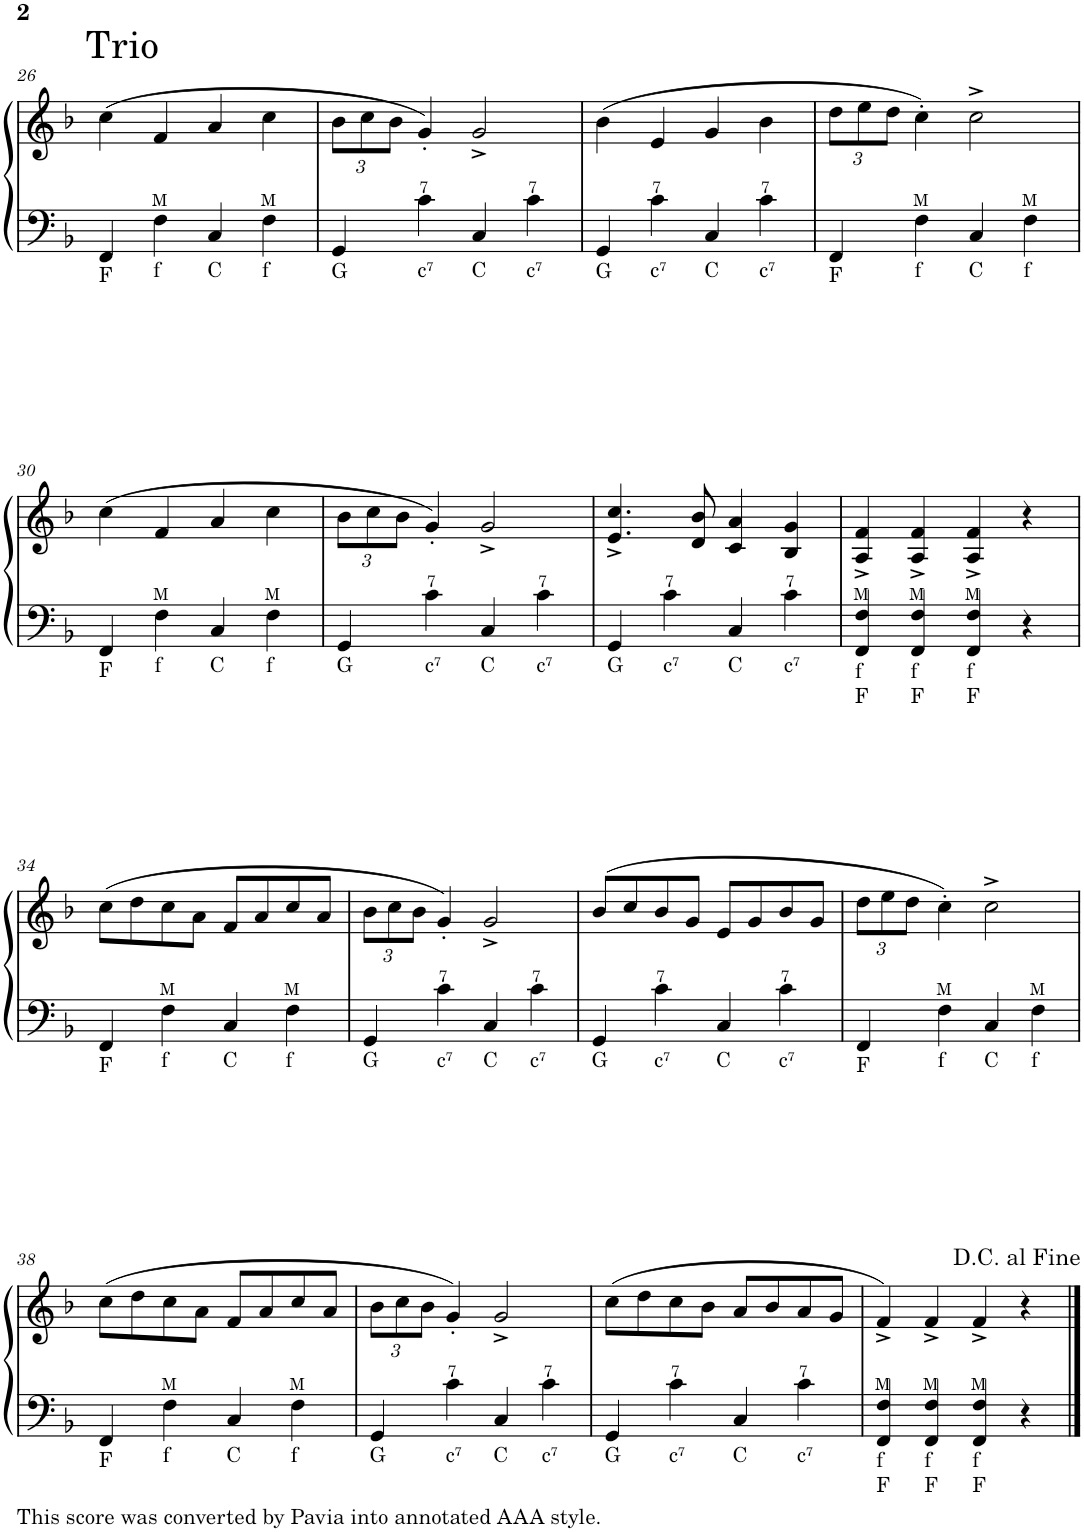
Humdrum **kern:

**kern	**kern	**kern
*part1	*part1	*part1
*staff3	*staff2	*staff1
*I"Accordion	*	*
*I'Acc.	*	*
!!LO:PB:g=z
*clefF4	*clefF4	*clefG2
*k[b-]	*k[b-]	*k[b-]
*M2/2	*M2/2	*M2/2
*met(c|)	*met(c|)	*met(c|)
=26	=26	=26
!	!LO:TX:b:t=F	!
!LO:TX:b:t=F	!	!
4FF	4FF/	(4cc\
!	!LO:TX:b:t=f	!
!LO:TX:b:t=f	!	!
4F 4A 4c	4F\	4f/
!	!LO:TX:b:t=C	!
!LO:TX:b:t=C	!	!
4C	4C/	4a/
!	!LO:TX:b:t=f	!
!LO:TX:b:t=f	!	!
4F 4A 4c	4F\	4cc\
=27	=27	=27
*	*	*Xbrackettup
!	!LO:TX:b:t=G	!
!LO:TX:b:t=G	!	!
4GG	4GG/	12b-\L
.	.	12cc\
.	.	12b-\J
!	!LO:TX:b:t=c⁷	!
!LO:TX:b:t=c⁷	!	!
4E 4B- 4c	4c\	4g'/)
!	!LO:TX:b:t=C	!
!LO:TX:b:t=C	!	!
4C	4C/	2g^/
!	!LO:TX:b:t=c⁷	!
!LO:TX:b:t=c⁷	!	!
4E 4B- 4c	4c\	.
=28	=28	=28
!	!LO:TX:b:t=G	!
!LO:TX:b:t=G	!	!
4GG	4GG/	(4b-\
!	!LO:TX:b:t=c⁷	!
!LO:TX:b:t=c⁷	!	!
4E 4B- 4c	4c\	4e/
!	!LO:TX:b:t=C	!
!LO:TX:b:t=C	!	!
4C	4C/	4g/
!	!LO:TX:b:t=c⁷	!
!LO:TX:b:t=c⁷	!	!
4E 4B- 4c	4c\	4b-\
=29	=29	=29
!	!LO:TX:b:t=F	!
!LO:TX:b:t=F	!	!
4FF	4FF/	12dd\L
.	.	12ee\
.	.	12dd\J
!	!LO:TX:b:t=f	!
!LO:TX:b:t=f	!	!
4F 4A 4c	4F\	4cc'\)
!	!LO:TX:b:t=C	!
!LO:TX:b:t=C	!	!
4C	4C/	2cc^\
!	!LO:TX:b:t=f	!
!LO:TX:b:t=f	!	!
4F 4A 4c	4F\	.
!!LO:LB:g=z
=30	=30	=30
!	!LO:TX:b:t=F	!
!LO:TX:b:t=F	!	!
4FF	4FF/	(4cc\
!	!LO:TX:b:t=f	!
!LO:TX:b:t=f	!	!
4F 4A 4c	4F\	4f/
!	!LO:TX:b:t=C	!
!LO:TX:b:t=C	!	!
4C	4C/	4a/
!	!LO:TX:b:t=f	!
!LO:TX:b:t=f	!	!
4F 4A 4c	4F\	4cc\
=31	=31	=31
!	!LO:TX:b:t=G	!
!LO:TX:b:t=G	!	!
4GG	4GG/	12b-\L
.	.	12cc\
.	.	12b-\J
!	!LO:TX:b:t=c⁷	!
!LO:TX:b:t=c⁷	!	!
4E 4B- 4c	4c\	4g'/)
!	!LO:TX:b:t=C	!
!LO:TX:b:t=C	!	!
4C	4C/	2g^/
!	!LO:TX:b:t=c⁷	!
!LO:TX:b:t=c⁷	!	!
4E 4B- 4c	4c\	.
=32	=32	=32
!	!LO:TX:b:t=G	!
!LO:TX:b:t=G	!	!
4GG	4GG/	4.e/^ 4.cc/^
!	!LO:TX:b:t=c⁷	!
!LO:TX:b:t=c⁷	!	!
4E 4B- 4c	4c\	.
.	.	8d/ 8b-/
!	!LO:TX:b:t=C	!
!LO:TX:b:t=C	!	!
4C	4C/	4c/ 4a/
!	!LO:TX:b:t=c⁷	!
!LO:TX:b:t=c⁷	!	!
4E 4B- 4c	4c\	4B-/ 4g/
=33	=33	=33
!	!LO:TX:b:t=f	!
!	!LO:TX:b:t=F	!
!LO:TX:b:t=f	!	!
!LO:TX:b:t=F	!	!
4FF 4F 4A 4c	4FF/ 4F/	4A/^ 4f/^
!	!LO:TX:b:t=f	!
!	!LO:TX:b:t=F	!
!LO:TX:b:t=f	!	!
!LO:TX:b:t=F	!	!
4FF 4F 4A 4c	4FF/ 4F/	4A/^ 4f/^
!	!LO:TX:b:t=f	!
!	!LO:TX:b:t=F	!
!LO:TX:b:t=f	!	!
!LO:TX:b:t=F	!	!
4FF 4F 4A 4c	4FF/ 4F/	4A/^ 4f/^
4r	4r	4r
!!LO:LB:g=z
=34	=34	=34
!	!LO:TX:b:t=F	!
!LO:TX:b:t=F	!	!
4FF	4FF/	(8cc\L
.	.	8dd\
!	!LO:TX:b:t=f	!
!LO:TX:b:t=f	!	!
4F 4A 4c	4F\	8cc\
.	.	8a\J
!	!LO:TX:b:t=C	!
!LO:TX:b:t=C	!	!
4C	4C/	8f/L
.	.	8a/
!	!LO:TX:b:t=f	!
!LO:TX:b:t=f	!	!
4F 4A 4c	4F\	8cc/
.	.	8a/J
=35	=35	=35
!	!LO:TX:b:t=G	!
!LO:TX:b:t=G	!	!
4GG	4GG/	12b-\L
.	.	12cc\
.	.	12b-\J
!	!LO:TX:b:t=c⁷	!
!LO:TX:b:t=c⁷	!	!
4E 4B- 4c	4c\	4g'/)
!	!LO:TX:b:t=C	!
!LO:TX:b:t=C	!	!
4C	4C/	2g^/
!	!LO:TX:b:t=c⁷	!
!LO:TX:b:t=c⁷	!	!
4E 4B- 4c	4c\	.
=36	=36	=36
!	!LO:TX:b:t=G	!
!LO:TX:b:t=G	!	!
4GG	4GG/	(8b-/L
.	.	8cc/
!	!LO:TX:b:t=c⁷	!
!LO:TX:b:t=c⁷	!	!
4E 4B- 4c	4c\	8b-/
.	.	8g/J
!	!LO:TX:b:t=C	!
!LO:TX:b:t=C	!	!
4C	4C/	8e/L
.	.	8g/
!	!LO:TX:b:t=c⁷	!
!LO:TX:b:t=c⁷	!	!
4E 4B- 4c	4c\	8b-/
.	.	8g/J
=37	=37	=37
!	!LO:TX:b:t=F	!
!LO:TX:b:t=F	!	!
4FF	4FF/	12dd\L
.	.	12ee\
.	.	12dd\J
!	!LO:TX:b:t=f	!
!LO:TX:b:t=f	!	!
4F 4A 4c	4F\	4cc'\)
!	!LO:TX:b:t=C	!
!LO:TX:b:t=C	!	!
4C	4C/	2cc^\
!	!LO:TX:b:t=f	!
!LO:TX:b:t=f	!	!
4F 4A 4c	4F\	.
!!LO:LB:g=z
=38	=38	=38
!	!LO:TX:b:t=F	!
!LO:TX:b:t=This score was converted by Pavia into annotated AAA style.	!	!
!LO:TX:b:t=F	!	!
4FF	4FF/	(8cc\L
.	.	8dd\
!	!LO:TX:b:t=f	!
!LO:TX:b:t=f	!	!
4F 4A 4c	4F\	8cc\
.	.	8a\J
!	!LO:TX:b:t=C	!
!LO:TX:b:t=C	!	!
4C	4C/	8f/L
.	.	8a/
!	!LO:TX:b:t=f	!
!LO:TX:b:t=f	!	!
4F 4A 4c	4F\	8cc/
.	.	8a/J
=39	=39	=39
!	!LO:TX:b:t=G	!
!LO:TX:b:t=G	!	!
4GG	4GG/	12b-\L
.	.	12cc\
.	.	12b-\J
!	!LO:TX:b:t=c⁷	!
!LO:TX:b:t=c⁷	!	!
4E 4B- 4c	4c\	4g'/)
!	!LO:TX:b:t=C	!
!LO:TX:b:t=C	!	!
4C	4C/	2g^/
!	!LO:TX:b:t=c⁷	!
!LO:TX:b:t=c⁷	!	!
4E 4B- 4c	4c\	.
=40	=40	=40
!	!LO:TX:b:t=G	!
!LO:TX:b:t=G	!	!
4GG	4GG/	(8cc\L
.	.	8dd\
!	!LO:TX:b:t=c⁷	!
!LO:TX:b:t=c⁷	!	!
4E 4B- 4c	4c\	8cc\
.	.	8b-\J
!	!LO:TX:b:t=C	!
!LO:TX:b:t=C	!	!
4C	4C/	8a/L
.	.	8b-/
!	!LO:TX:b:t=c⁷	!
!LO:TX:b:t=c⁷	!	!
4E 4B- 4c	4c\	8a/
.	.	8g/J
=41	=41	=41
!	!LO:TX:b:t=f	!
!	!LO:TX:b:t=F	!
!LO:TX:b:t=f	!	!
!LO:TX:b:t=F	!	!
4FF 4F 4A 4c	4FF/ 4F/	4f^/)
!	!LO:TX:b:t=f	!
!	!LO:TX:b:t=F	!
!LO:TX:b:t=f	!	!
!LO:TX:b:t=F	!	!
4FF 4F 4A 4c	4FF/ 4F/	4f^/
!	!LO:TX:b:t=f	!
!	!LO:TX:b:t=F	!
!LO:TX:b:t=f	!	!
!LO:TX:b:t=F	!	!
4FF 4F 4A 4c	4FF/ 4F/	4f^/
4r	4r	4r
==	==	==
*-	*-	*-
